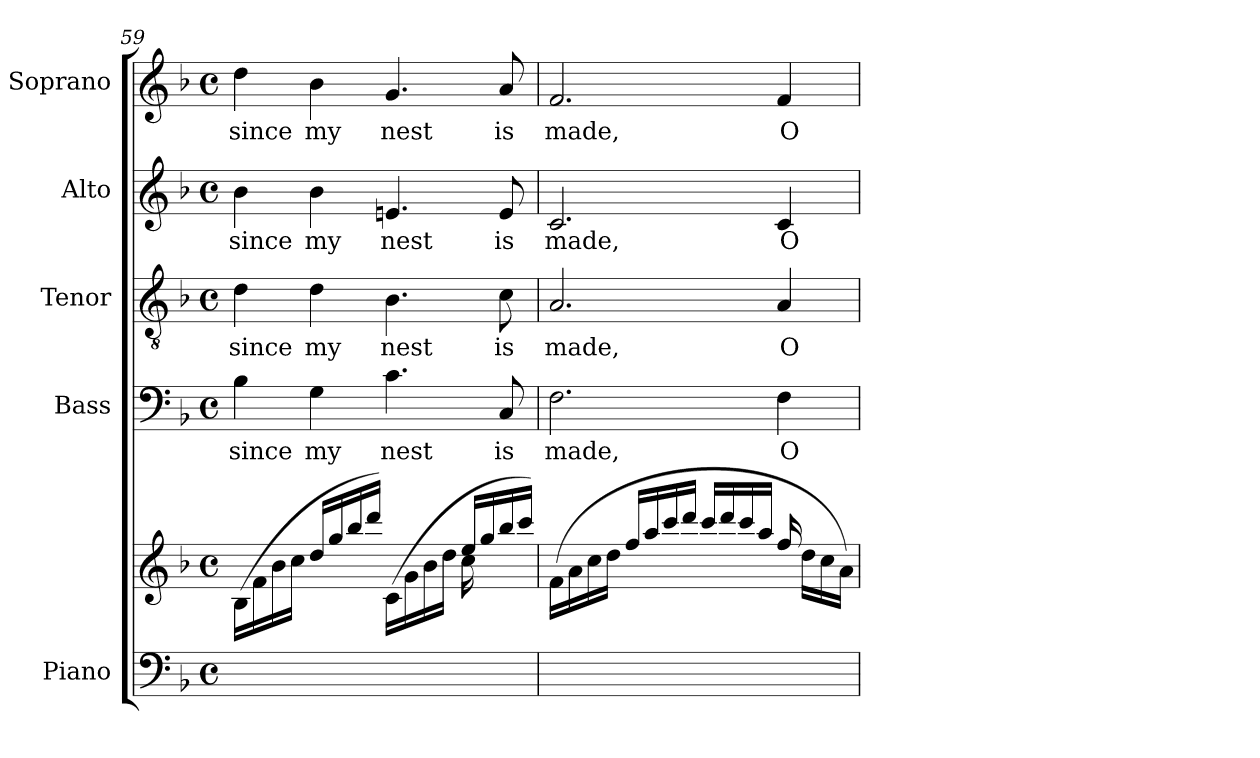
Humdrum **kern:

**kern	**kern	**kern	**text	**kern	**text	**kern	**text	**kern	**text
*part5	*part5	*part4	*part4	*part3	*part3	*part2	*part2	*part1	*part1
*staff6	*staff5	*staff4	*staff4	*staff3	*staff3	*staff2	*staff2	*staff1	*staff1
*I"Piano	*	*I"Bass	*	*I"Tenor	*	*I"Alto	*	*I"Soprano	*
*I'Pno	*	*	*	*	*	*	*	*	*
*clefF4	*clefG2	*clefF4	*	*clefGv2	*	*clefG2	*	*clefG2	*
*k[b-]	*k[b-]	*k[b-]	*	*k[b-]	*	*k[b-]	*	*k[b-]	*
*M4/4	*M4/4	*M4/4	*	*M4/4	*	*M4/4	*	*M4/4	*
*met(c)	*met(c)	*met(c)	*	*met(c)	*	*met(c)	*	*met(c)	*
=59	=59	=59	=59	=59	=59	=59	=59	=59	=59
*	*^	*	*	*	*	*	*	*	*
1ryy	(16B-\LL	2.ryy	4B-\	since	4d\	since	4b-\	since	4dd\	since
.	16f\	.	.	.	.	.	.	.	.	.
.	16b-\	.	.	.	.	.	.	.	.	.
.	16cc\JJ	.	.	.	.	.	.	.	.	.
.	16dd/LL	.	4G\	my	4d\	my	4b-\	my	4b-\	my
.	16gg/	.	.	.	.	.	.	.	.	.
.	16bb-/	.	.	.	.	.	.	.	.	.
.	16ddd/JJ)	.	.	.	.	.	.	.	.	.
.	(16c\LL	.	4.c\	nest	4.B-\	nest	4.en/	nest	4.g/	nest
.	16g\	.	.	.	.	.	.	.	.	.
.	16b-\	.	.	.	.	.	.	.	.	.
.	16dd\JJ	.	.	.	.	.	.	.	.	.
.	16ee/LL	16cc\	.	.	.	.	.	.	.	.
.	16gg/	8.ryy	.	.	.	.	.	.	.	.
.	16bb-/	.	8C/	is	8c\	is	8e/	is	8a/	is
.	16ccc/JJ)	.	.	.	.	.	.	.	.	.
*	*v	*v	*	*	*	*	*	*	*	*
=60	=60	=60	=60	=60	=60	=60	=60	=60	=60
1ryy	(16f\LL	2.F\	made,	2.A/	made,	2.c/	made,	2.f/	made,
.	16a\	.	.	.	.	.	.	.	.
.	16cc\	.	.	.	.	.	.	.	.
.	16dd\JJ	.	.	.	.	.	.	.	.
.	16ff/LL	.	.	.	.	.	.	.	.
.	16aa/	.	.	.	.	.	.	.	.
.	16ccc/	.	.	.	.	.	.	.	.
.	16ddd/JJ	.	.	.	.	.	.	.	.
.	16ccc/LL	.	.	.	.	.	.	.	.
.	16ddd/	.	.	.	.	.	.	.	.
.	16ccc/	.	.	.	.	.	.	.	.
.	16aa/JJ	.	.	.	.	.	.	.	.
.	16ff/	4F\	O	4A/	O	4c/	O	4f/	O
.	16dd\LL	.	.	.	.	.	.	.	.
.	16cc\	.	.	.	.	.	.	.	.
.	16a\JJ)	.	.	.	.	.	.	.	.
=	=	=	=	=	=	=	=	=	=
*-	*-	*-	*-	*-	*-	*-	*-	*-	*-
